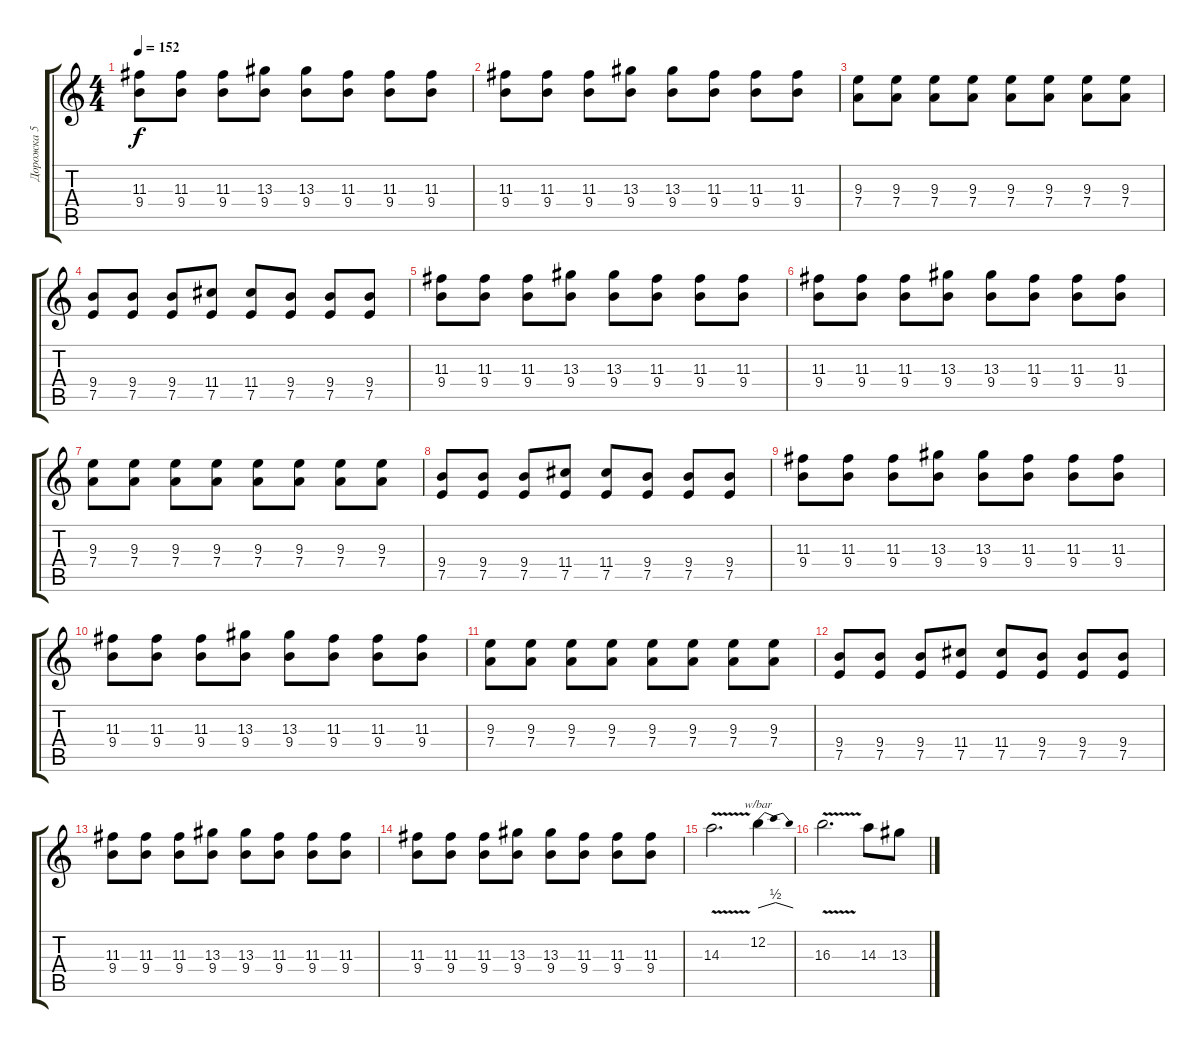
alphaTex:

\track ("Дорожка 5" "Дорожка 5") {instrument overdrivenguitar}
\staff {score tabs}
\tuning (E4 B3 G3 D3 A2 E2) {hide}
\ts (4 4)
\tempo 152
\clef g2
\ks c
(11.3 9.4).8{dy f} (11.3 9.4).8 (11.3 9.4).8 (13.3 9.4).8 (13.3 9.4).8 (11.3 9.4).8 (11.3 9.4).8 (11.3 9.4).8 |
(11.3 9.4).8 (11.3 9.4).8 (11.3 9.4).8 (13.3 9.4).8 (13.3 9.4).8 (11.3 9.4).8 (11.3 9.4).8 (11.3 9.4).8 |
(9.3 7.4).8 (9.3 7.4).8 (9.3 7.4).8 (9.3 7.4).8 (9.3 7.4).8 (9.3 7.4).8 (9.3 7.4).8 (9.3 7.4).8 |
(9.4 7.5).8 (9.4 7.5).8 (9.4 7.5).8 (11.4 7.5).8 (11.4 7.5).8 (9.4 7.5).8 (9.4 7.5).8 (9.4 7.5).8 |
(11.3 9.4).8 (11.3 9.4).8 (11.3 9.4).8 (13.3 9.4).8 (13.3 9.4).8 (11.3 9.4).8 (11.3 9.4).8 (11.3 9.4).8 |
(11.3 9.4).8 (11.3 9.4).8 (11.3 9.4).8 (13.3 9.4).8 (13.3 9.4).8 (11.3 9.4).8 (11.3 9.4).8 (11.3 9.4).8 |
(9.3 7.4).8 (9.3 7.4).8 (9.3 7.4).8 (9.3 7.4).8 (9.3 7.4).8 (9.3 7.4).8 (9.3 7.4).8 (9.3 7.4).8 |
(9.4 7.5).8 (9.4 7.5).8 (9.4 7.5).8 (11.4 7.5).8 (11.4 7.5).8 (9.4 7.5).8 (9.4 7.5).8 (9.4 7.5).8 |
(11.3 9.4).8 (11.3 9.4).8 (11.3 9.4).8 (13.3 9.4).8 (13.3 9.4).8 (11.3 9.4).8 (11.3 9.4).8 (11.3 9.4).8 |
(11.3 9.4).8 (11.3 9.4).8 (11.3 9.4).8 (13.3 9.4).8 (13.3 9.4).8 (11.3 9.4).8 (11.3 9.4).8 (11.3 9.4).8 |
(9.3 7.4).8 (9.3 7.4).8 (9.3 7.4).8 (9.3 7.4).8 (9.3 7.4).8 (9.3 7.4).8 (9.3 7.4).8 (9.3 7.4).8 |
(9.4 7.5).8 (9.4 7.5).8 (9.4 7.5).8 (11.4 7.5).8 (11.4 7.5).8 (9.4 7.5).8 (9.4 7.5).8 (9.4 7.5).8 |
(11.3 9.4).8 (11.3 9.4).8 (11.3 9.4).8 (13.3 9.4).8 (13.3 9.4).8 (11.3 9.4).8 (11.3 9.4).8 (11.3 9.4).8 |
(11.3 9.4).8 (11.3 9.4).8 (11.3 9.4).8 (13.3 9.4).8 (13.3 9.4).8 (11.3 9.4).8 (11.3 9.4).8 (11.3 9.4).8 |
14.3{v}.2{d} 12.2.4{tbe (dip default 0 0 30 2 60 0)} |
16.3{v}.2{d} 14.3.8 13.3.8
